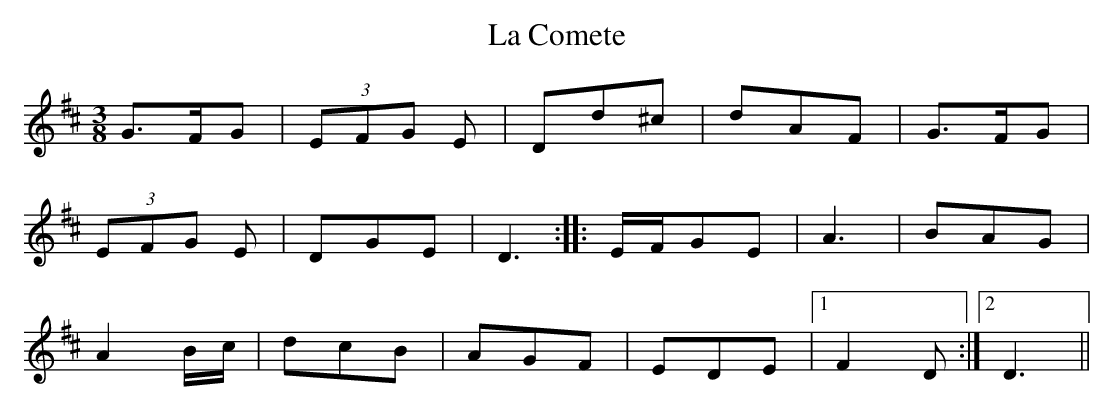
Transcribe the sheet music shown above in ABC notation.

X:1
T:La Comete
M:3/8
L:1/8
K:D
G>FG | (3EFG E | Dd^c | dAF | G>FG |
(3EFG E | DGE | D3 :: E/F/GE | A3 | BAG |
A2B/c/ | dcB | AGF | EDE |1 F2D :|2 D3 ||
